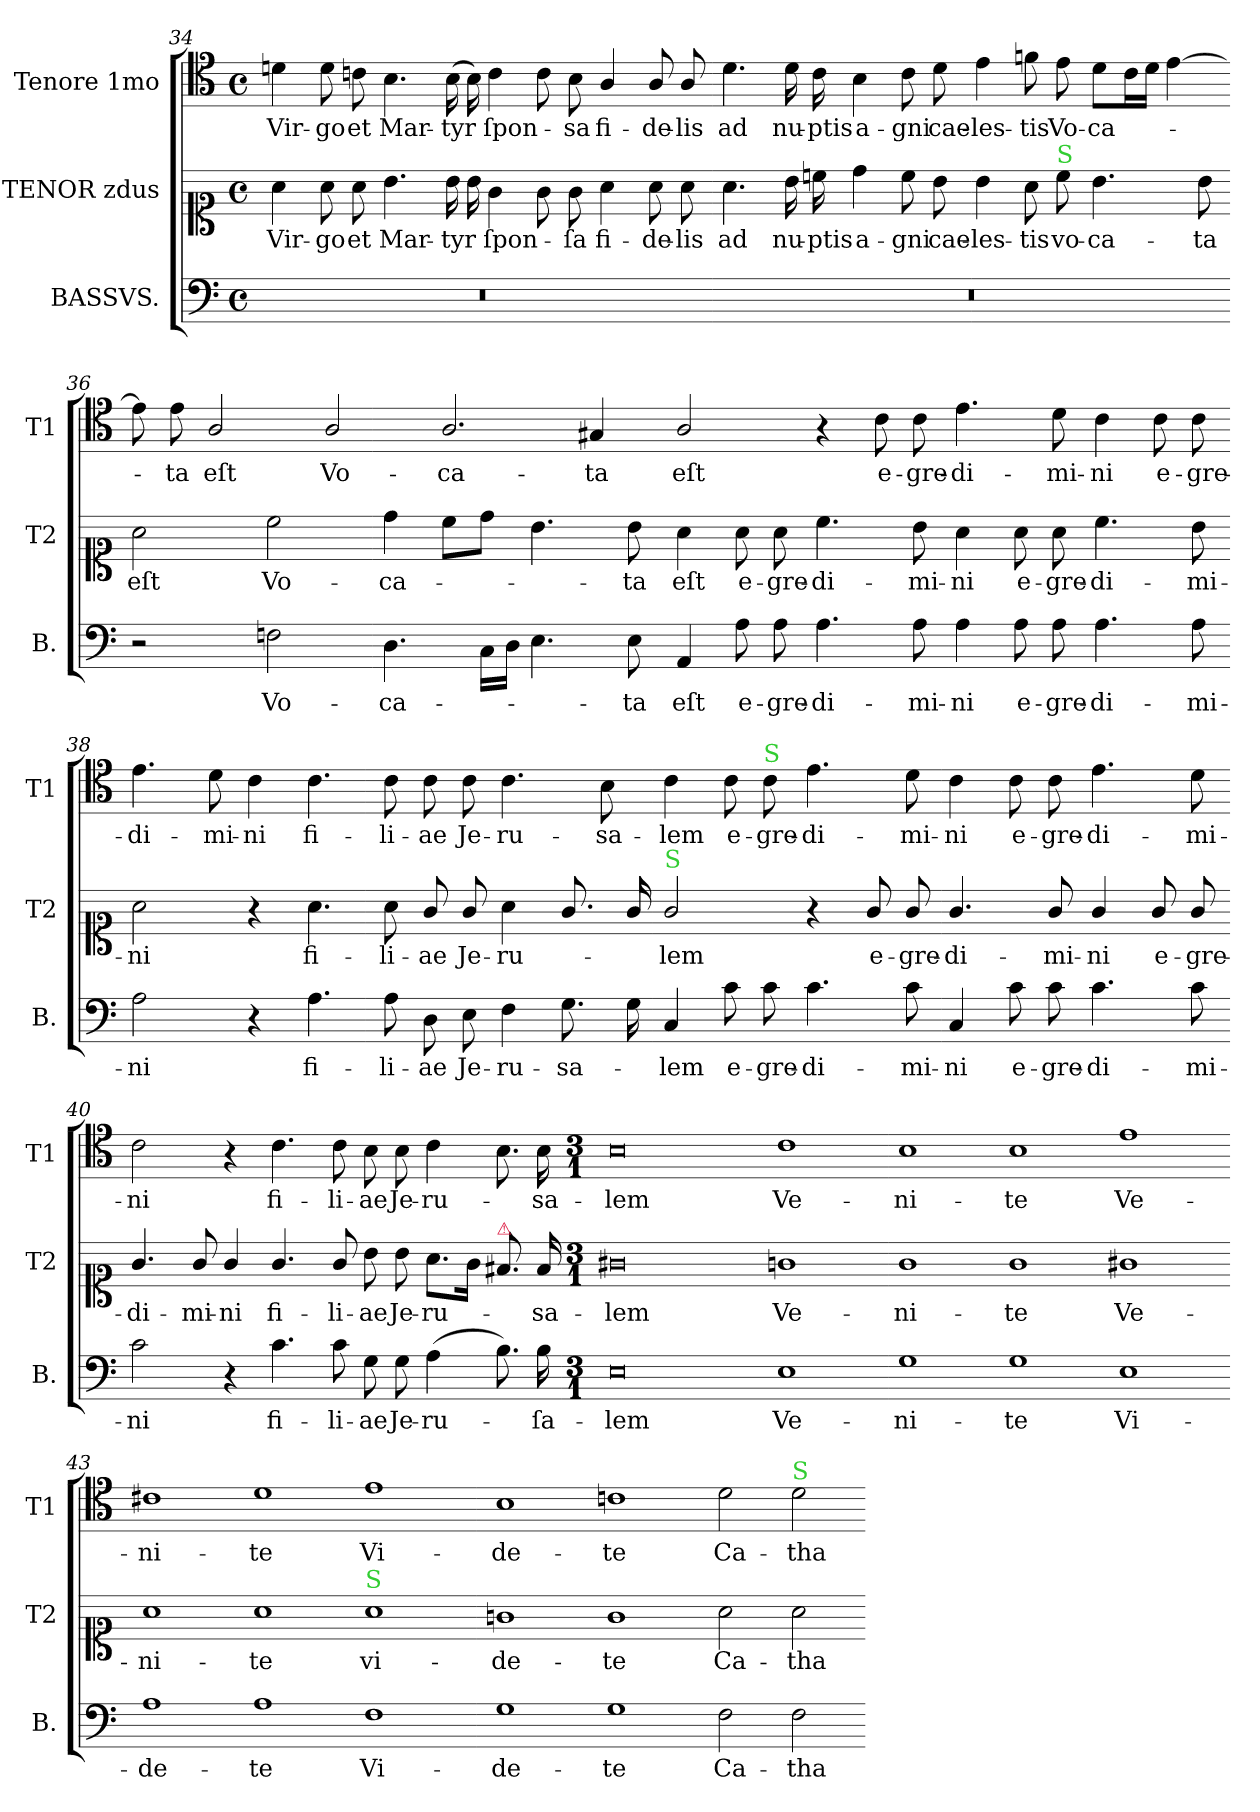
**kern	**text	**kern	**text	**kern	**text
*part3	*part3	*part2	*part2	*part1	*part1
*staff3	*staff3	*staff2	*staff2	*staff1	*staff1
*I"BASSVS.	*	*I"TENOR zdus	*	*I"Tenore 1mo	*
*I'B.	*	*I'T2	*	*I'T1	*
*clefF4	*	*clefC1	*	*clefC4	*
*k[]	*	*k[]	*	*k[]	*
*M2/1	*	*M2/1	*	*M2/1	*
*met(c)	*	*met(c)	*	*met(c)	*
=34	=34	=34	=34	=34	=34
0r	.	4a\	Vir-	4dn\	Vir-
.	.	8a\	-go	8d\	-go
.	.	8a\	et	8cn\	et
.	.	4.b\	Mar-	4.B\	Mar-
.	.	16b\	-tyr	(16B\	-tyr
.	.	16b\	.	16B\)	.
.	.	4g\	ſpon-	4c\	ſpon-
.	.	8g\	.	8c\	.
.	.	8g\	-ſa	8B\	-sa
.	.	4a\	fi-	4A/	fi-
.	.	8a\	-de-	8A/	-de-
.	.	8a\	-lis	8A/	-lis
=35-	=35-	=35-	=35-	=35-	=35-
0r	.	4.a\	ad	4.d\	ad
.	.	16b\	nu-	16d\	nu-
.	.	16ccn\	-ptis	16c\	-ptis
.	.	4dd\	a-	4B\	a-
.	.	8cc\	-gni	8c\	-gni
.	.	8b\	cae-	8d\	cae-
.	.	4b\	-les-	4e\	-les-
.	.	8a\	-tis	8fn\	-tis
!	!	!LO:TX:a:color=limegreen:t=S	!	!	!
.	.	8cc\	vo-	8e\	Vo-
.	.	4.b\	-ca-	8d\L	-ca-
.	.	.	.	16c\L	.
.	.	.	.	16d\JJ	.
.	.	.	.	[4e\	.
.	.	8b\	-ta	.	.
=36-	=36-	=36-	=36-	=36-	=36-
2r	.	2a\	eſt	8e\]	.
.	.	.	.	8e\	-ta
.	.	.	.	2A/	eſt
2Fn\	Vo-	2cc\	Vo-	.	.
.	.	.	.	2A/	Vo-
4.D\	-ca-	4dd\	-ca-	.	.
!	!	!	!	!LO:N:vis=2.	!
.	.	8cc\L	.	2A/	-ca-
16C\LL	.	8dd\J	.	.	.
16D\JJ	.	.	.	.	.
4.E\	.	4.b\	.	.	.
.	.	.	.	4G#X/	-ta
8E\	-ta	8b\	-ta	.	.
=37-	=37-	=37-	=37-	=37-	=37-
4AA/	eſt	4a\	eſt	2A/	eſt
8A\	e-	8a\	e-	.	.
8A\	-gre-	8a\	-gre-	.	.
4.A\	-di-	4.cc\	-di-	4r	.
.	.	.	.	8c\	e-
8A\	-mi-	8b\	-mi-	8c\	-gre-
4A\	-ni	4a\	-ni	4.e\	-di-
!	!LO:LY:i	!	!LO:LY:i	!	!
8A\	e-	8a\	e-	.	.
!	!LO:LY:i	!	!LO:LY:i	!	!
8A\	-gre-	8a\	-gre-	8d\	-mi-
!	!LO:LY:i	!	!LO:LY:i	!	!
4.A\	-di-	4.cc\	-di-	4c\	-ni
!	!	!	!	!	!LO:LY:i
.	.	.	.	8c\	e-
!	!LO:LY:i	!	!LO:LY:i	!	!LO:LY:i
8A\	-mi-	8b\	-mi-	8c\	-gre-
=38-	=38-	=38-	=38-	=38-	=38-
!	!LO:LY:i	!	!LO:LY:i	!	!LO:LY:i
2A\	-ni	2a\	-ni	4.e\	-di-
!	!	!	!	!	!LO:LY:i
.	.	.	.	8d\	-mi-
!	!	!	!	!	!LO:LY:i
4r	.	4r	.	4c\	-ni
4.A\	fi-	4.a\	fi-	4.c\	fi-
8A\	-li-	8a\	-li-	8c\	-li-
8D\	-ae	8g/	-ae	8c\	-ae
8E\	Je-	8g/	Je-	8c\	Je-
4F\	-ru-	4a\	-ru-	4.c\	-ru-
8.G\	-sa-	8.g/	.	.	.
.	.	.	.	8B\	-sa-
16G\	.	16g/	.	.	.
=39-	=39-	=39-	=39-	=39-	=39-
!	!	!LO:TX:a:color=limegreen:t=S	!	!	!
4C/	-lem	2g/	-lem	4c\	-lem
8c\	e-	.	.	8c\	e-
!	!	!	!	!LO:TX:a:color=limegreen:t=S	!
8c\	-gre-	.	.	8c\	-gre-
4.c\	-di-	4r	.	4.e\	-di-
.	.	8g/	e-	.	.
8c\	-mi-	8g/	-gre-	8d\	-mi-
4C/	-ni	4.g/	-di-	4c\	-ni
!	!LO:LY:i	!	!	!	!LO:LY:i
8c\	e-	.	.	8c\	e-
!	!LO:LY:i	!	!	!	!LO:LY:i
8c\	-gre-	8g/	-mi-	8c\	-gre-
!	!LO:LY:i	!	!	!	!LO:LY:i
4.c\	-di-	4g/	-ni	4.e\	-di-
!	!	!	!LO:LY:i	!	!
.	.	8g/	e-	.	.
!	!LO:LY:i	!	!LO:LY:i	!	!LO:LY:i
8c\	-mi-	8g/	-gre-	8d\	-mi-
=40-	=40-	=40-	=40-	=40-	=40-
!	!LO:LY:i	!	!LO:LY:i	!	!LO:LY:i
2c\	-ni	4.g/	-di-	2c\	-ni
!	!	!	!LO:LY:i	!	!
.	.	8g/	-mi-	.	.
!	!	!	!LO:LY:i	!	!
4r	.	4g/	-ni	4r	.
4.c\	fi-	4.g/	fi-	4.c\	fi-
8c\	-li-	8g/	-li-	8c\	-li-
8G\	-ae	8b\	-ae	8B\	-ae
8G\	Je-	8b\	Je-	8B\	Je-
(4A\	-ru-	8.a\L	-ru-	4c\	-ru-
.	.	16g\Jk	.	.	.
!	!	!LO:TX:a:color=crimson:t=⚠	!	!	!
8.B\)	.	8.f#X/	.	8.B\	.
16B\	-ſa-	16f#/	-sa-	16B\	-sa-
=41-	=41-	=41-	=41-	=41-	=41-
*M3/1	*	*M3/1	*	*M3/1	*
0E\	-lem	0g#X\	-lem	0B\	-lem
1E\	Ve-	1gn\	Ve-	1c\	Ve-
=42-	=42-	=42-	=42-	=42-	=42-
1G\	-ni-	1g\	-ni-	1B\	-ni-
1G\	-te	1g\	-te	1B\	-te
1E\	Vi-	1g#X\	Ve-	1e\	Ve-
=43-	=43-	=43-	=43-	=43-	=43-
1A\	-de-	1a\	-ni-	1c#X\	-ni-
1A\	-te	1a\	-te	1d\	-te
!	!	!LO:TX:a:color=limegreen:t=S	!	!	!
!	!LO:LY:i	!	!	!	!
1F\	Vi-	1a\	vi-	1e\	Vi-
=44-	=44-	=44-	=44-	=44-	=44-
!	!LO:LY:i	!	!	!	!
1G\	-de-	1gn\	-de-	1B\	-de-
!	!LO:LY:i	!	!	!	!
1G\	-te	1g\	-te	1cn\	-te
2F\	Ca-	2a\	Ca-	2d\	Ca-
!	!	!	!	!LO:TX:a:color=limegreen:t=S	!
2F\	-tha-	2a\	-tha-	2d\	-tha-
=-	=-	=-	=-	=-	=-
*-	*-	*-	*-	*-	*-
